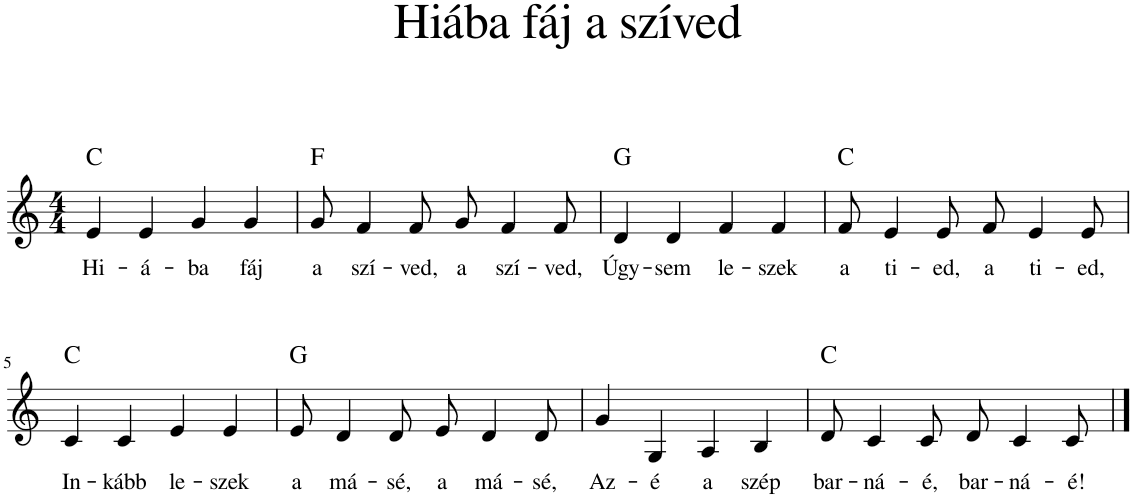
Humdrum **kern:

**kern	**text	**harte
*part1	*part1	*part1
*staff1	*staff1	*
*I"Piano	*	*
*I'Pno	*	*
*clefG2	*	*
*k[]	*	*
*M4/4	*	*
=1	=1	=1
!	!LO:LY:b	!
4e/	Hi-	C:maj
!	!LO:LY:b	!
4e/	-á-	.
!	!LO:LY:b	!
4g/	-ba	.
!	!LO:LY:b	!
4g/	fáj	.
=2	=2	=2
!	!LO:LY:b	!
8g/	a	F:maj
!	!LO:LY:b	!
4f/	szí-	.
!	!LO:LY:b	!
8f/	-ved,	.
!	!LO:LY:b	!
8g/	a	.
!	!LO:LY:b	!
4f/	szí-	.
!	!LO:LY:b	!
8f/	-ved,	.
=3	=3	=3
!	!LO:LY:b	!
4d/	Úgy-	G:maj
!	!LO:LY:b	!
4d/	-sem	.
!	!LO:LY:b	!
4f/	le-	.
!	!LO:LY:b	!
4f/	-szek	.
=4	=4	=4
!	!LO:LY:b	!
8f/	a	C:maj
!	!LO:LY:b	!
4e/	ti-	.
!	!LO:LY:b	!
8e/	-ed,	.
!	!LO:LY:b	!
8f/	a	.
!	!LO:LY:b	!
4e/	ti-	.
!	!LO:LY:b	!
8e/	-ed,	.
!!LO:LB:g=z
=5	=5	=5
!	!LO:LY:b	!
4c/	In-	C:maj
!	!LO:LY:b	!
4c/	-kább	.
!	!LO:LY:b	!
4e/	le-	.
!	!LO:LY:b	!
4e/	-szek	.
=6	=6	=6
!	!LO:LY:b	!
8e/	a	G:maj
!	!LO:LY:b	!
4d/	má-	.
!	!LO:LY:b	!
8d/	-sé,	.
!	!LO:LY:b	!
8e/	a	.
!	!LO:LY:b	!
4d/	má-	.
!	!LO:LY:b	!
8d/	-sé,	.
=7	=7	=7
!	!LO:LY:b	!
4g/	Az-	.
!	!LO:LY:b	!
4G/	-é	.
!	!LO:LY:b	!
4A/	a	.
!	!LO:LY:b	!
4B/	szép	.
=8	=8	=8
!	!LO:LY:b	!
8d/	bar-	C:maj
!	!LO:LY:b	!
4c/	-ná-	.
!	!LO:LY:b	!
8c/	-é,	.
!	!LO:LY:b	!
8d/	bar-	.
!	!LO:LY:b	!
4c/	-ná-	.
!	!LO:LY:b	!
8c/	-é!	.
==	==	==
*-	*-	*-
